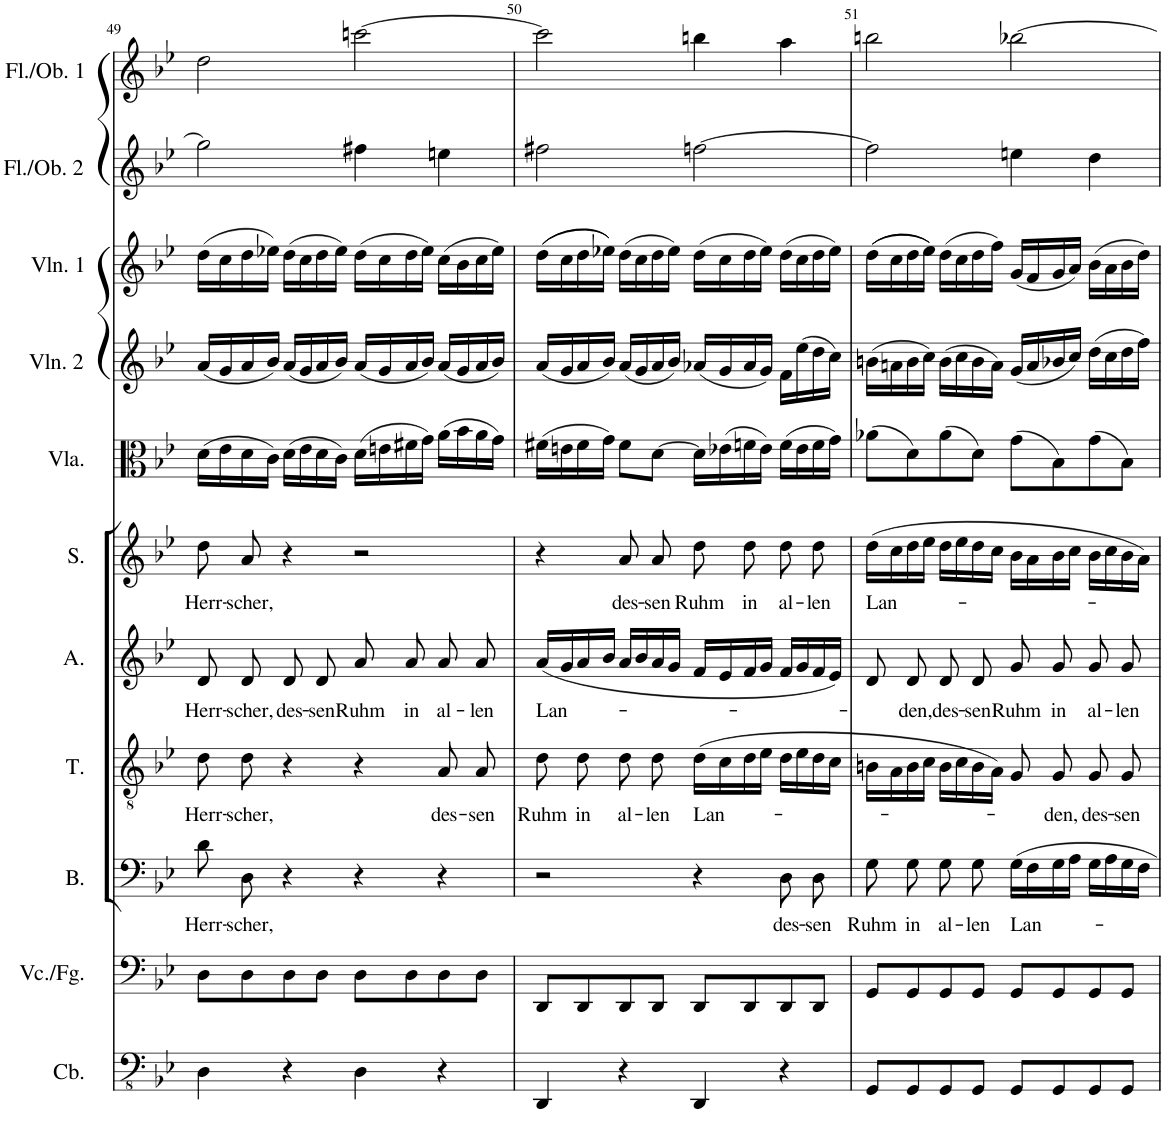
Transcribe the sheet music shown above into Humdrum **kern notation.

**kern	**kern	**kern	**text	**kern	**text	**kern	**text	**kern	**text	**kern	**kern	**kern	**kern	**kern
*part11	*part10	*part9	*part9	*part8	*part8	*part7	*part7	*part6	*part6	*part5	*part4	*part3	*part2	*part1
*staff11	*staff10	*staff9	*staff9	*staff8	*staff8	*staff7	*staff7	*staff6	*staff6	*staff5	*staff4	*staff3	*staff2	*staff1
*I"Contrabass	*I"Vcl./Fagotto	*I"Bass	*	*I"Tenor	*	*I"Alto	*	*I"Soprano	*	*I"Viola	*I"Violin 2	*I"Violin 1	*I"Fl./Ob. 2	*I"Fl./Ob. 1
*I'Cb.	*I'Vc./Fg.	*I'B.	*	*I'T.	*	*I'A.	*	*I'S.	*	*I'Vla.	*I'Vln. 2	*I'Vln. 1	*I'Fl./Ob. 2	*I'Fl./Ob. 1
!!LO:PB:g=z
*clefFv4	*clefF4	*clefF4	*	*clefGv2	*	*clefG2	*	*clefG2	*	*clefC3	*clefG2	*clefG2	*clefG2	*clefG2
*Trd7c12	*	*	*	*	*	*	*	*	*	*	*	*	*	*
*k[b-e-]	*k[b-e-]	*k[b-e-]	*	*k[b-e-]	*	*k[b-e-]	*	*k[b-e-]	*	*k[b-e-]	*k[b-e-]	*k[b-e-]	*k[b-e-]	*k[b-e-]
*M4/4	*M4/4	*M4/4	*	*M4/4	*	*M4/4	*	*M4/4	*	*M4/4	*M4/4	*M4/4	*M4/4	*M4/4
=49	=49	=49	=49	=49	=49	=49	=49	=49	=49	=49	=49	=49	=49	=49
!	!	!	!LO:LY:b	!	!LO:LY:b	!	!LO:LY:b	!	!LO:LY:b	!	!	!	!	!
4DD\	8D\L	8d\	Herr-	8d\	Herr-	8d/	Herr-	8dd\	Herr-	(16d\LL	(16a/LL	(16dd\LL	2gg\]	2dd\
.	.	.	.	.	.	.	.	.	.	16e-\	16g/	16cc\	.	.
!	!	!	!LO:LY:b	!	!LO:LY:b	!	!LO:LY:b	!	!LO:LY:b	!	!	!	!	!
.	8D\	8D'\	-scher,	8d'\	-scher,	8d'/	-scher,	8a'/	-scher,	16d\	16a/	16dd\	.	.
.	.	.	.	.	.	.	.	.	.	16c\JJ)	16b-/JJ)	16ee-X\JJ)	.	.
!	!	!	!	!	!	!	!LO:LY:b	!	!	!	!	!	!	!
4r	8D\	4r	.	4r	.	8d/	des-	4r	.	(16d\LL	(16a/LL	(16dd\LL	.	.
.	.	.	.	.	.	.	.	.	.	16e-\	16g/	16cc\	.	.
!	!	!	!	!	!	!	!LO:LY:b	!	!	!	!	!	!	!
.	8D\J	.	.	.	.	8d/	-sen	.	.	16d\	16a/	16dd\	.	.
.	.	.	.	.	.	.	.	.	.	16c\JJ)	16b-/JJ)	16ee-\JJ)	.	.
!	!	!	!	!	!	!	!LO:LY:b	!	!	!	!	!	!	!
4DD\	8D\L	4r	.	4r	.	8a/	Ruhm	2r	.	(16d\LL	(16a/LL	(16dd\LL	4ff#X\	[2cccn\
.	.	.	.	.	.	.	.	.	.	16en\	16g/	16cc\	.	.
!	!	!	!	!	!	!	!LO:LY:b	!	!	!	!	!	!	!
.	8D\	.	.	.	.	8a/	in	.	.	16f#X\	16a/	16dd\	.	.
.	.	.	.	.	.	.	.	.	.	16g\JJ)	16b-/JJ)	16ee-\JJ)	.	.
!	!	!	!	!	!LO:LY:b	!	!LO:LY:b	!	!	!	!	!	!	!
4r	8D\	4r	.	8A/	des-	8a/	al-	.	.	(16a\LL	(16a/LL	(16cc\LL	4een\	.
.	.	.	.	.	.	.	.	.	.	16b-\	16g/	16b-\	.	.
!	!	!	!	!	!LO:LY:b	!	!LO:LY:b	!	!	!	!	!	!	!
.	8D\J	.	.	8A/	-sen	8a/	-len	.	.	16a\	16a/	16cc\	.	.
.	.	.	.	.	.	.	.	.	.	16g\JJ)	16b-/JJ)	16ee-\JJ)	.	.
=50	=50	=50	=50	=50	=50	=50	=50	=50	=50	=50	=50	=50	=50	=50
!	!	!	!	!	!LO:LY:b	!	!LO:LY:b	!	!	!	!	!	!	!
4DDD/	8DD/L	2r	.	8d\	Ruhm	(16a/LL	Lan-	4r	.	(16f#X\LL	(16a/LL	((16dd\LL	2ff#X\	2ccc\]
.	.	.	.	.	.	16g/	.	.	.	16en\	16g/	16cc\	.	.
!	!	!	!	!	!LO:LY:b	!	!	!	!	!	!	!	!	!
.	8DD/	.	.	8d\	in	16a/	.	.	.	16f#\	16a/	16dd\	.	.
.	.	.	.	.	.	16b-/JJ	.	.	.	16g\JJ)	16b-/JJ)	16ee-X\JJ))	.	.
!	!	!	!	!	!LO:LY:b	!	!	!	!LO:LY:b	!	!	!	!	!
4r	8DD/	.	.	8d\	al-	16a/LL	.	8a/	des-	8f#\L	(16a/LL	(16dd\LL	.	.
.	.	.	.	.	.	16b-/	.	.	.	.	16g/	16cc\	.	.
!	!	!	!	!	!LO:LY:b	!	!	!	!LO:LY:b	!	!	!	!	!
.	8DD/J	.	.	8d\	-len	16a/	.	8a/	-sen	[8d\J	16a/	16dd\	.	.
.	.	.	.	.	.	16g/JJ	.	.	.	.	16b-/JJ)	16ee-\JJ)	.	.
!	!	!	!	!	!LO:LY:b	!	!	!	!LO:LY:b	!	!	!	!	!
4DDD/	8DD/L	4r	.	(16d\LL	Lan-	16f/LL	.	8dd\	Ruhm	16d\LL]	(16a-X/LL	(16dd\LL	[2ffn\	4bbn\
.	.	.	.	16c\	.	16e-/	.	.	.	(16e-X\	16g/	16cc\	.	.
!	!	!	!	!	!	!	!	!	!LO:LY:b	!	!	!	!	!
.	8DD/	.	.	16d\	.	16f/	.	8dd\	in	16fn\	16a-/	16dd\	.	.
.	.	.	.	16e-\JJ	.	16g/JJ	.	.	.	16e-\JJ)	16g/JJ)	16ee-\JJ)	.	.
!	!	!	!LO:LY:b	!	!	!	!	!	!LO:LY:b	!	!	!	!	!
4r	8DD/	8D\	des-	16d\LL	.	16f/LL	.	8dd\	al-	(16f\LL	16f\LL	(16dd\LL	.	4aa\
.	.	.	.	16e-\	.	16g/	.	.	.	16e-\	(16ee-\	16cc\	.	.
!	!	!	!LO:LY:b	!	!	!	!	!	!LO:LY:b	!	!	!	!	!
.	8DD/J	8D\	-sen	16d\	.	16f/	.	8dd\	-len	16f\	16dd\	16dd\	.	.
.	.	.	.	16c\JJ	.	16e-/JJ)	.	.	.	16g\JJ)	16cc\JJ)	16ee-\JJ)	.	.
=51	=51	=51	=51	=51	=51	=51	=51	=51	=51	=51	=51	=51	=51	=51
!	!	!	!LO:LY:b	!	!	!	!	!	!LO:LY:b	!	!	!	!	!
8GGG/L	8GG/L	8G\	Ruhm	16Bn\LL	.	8d/	.	(16dd\LL	Lan-	(8a-X\L	(16bn\LL	((16dd\LL	2ff\]	2bbn\
.	.	.	.	16A\	.	.	.	16cc\	.	.	16an\	16cc\	.	.
!	!	!	!LO:LY:b	!	!	!	!LO:LY:b	!	!	!	!	!	!	!
8GGG/	8GG/	8G\	in	16B\	.	8d/	-den,	16dd\	.	8d\)	16b\	16dd\	.	.
.	.	.	.	16c\JJ	.	.	.	16ee-\JJ	.	.	16cc\JJ)	16ee-\JJ))	.	.
!	!	!	!LO:LY:b	!	!	!	!LO:LY:b	!	!	!	!	!	!	!
8GGG/	8GG/	8G\	al-	16B\LL	.	8d/	des-	16dd\LL	.	(8a-\	(16b\LL	(16dd\LL	.	.
.	.	.	.	16c\	.	.	.	16ee-\	.	.	16cc\	16cc\	.	.
!	!	!	!LO:LY:b	!	!	!	!LO:LY:b	!	!	!	!	!	!	!
8GGG/J	8GG/J	8G\	-len	16B\	.	8d/	-sen	16dd\	.	8d\J)	16b\	16dd\	.	.
.	.	.	.	16A\JJ)	.	.	.	16cc\JJ	.	.	16a\JJ)	16ff\JJ)	.	.
!	!	!	!LO:LY:b	!	!	!	!LO:LY:b	!	!	!	!	!	!	!
8GGG/L	8GG/L	16G\LL	Lan-	8G/	.	8g/	Ruhm	16b-\LL	.	(8g\L	(16g/LL	(16g/LL	4een\	[2bb-X\
.	.	16F\	.	.	.	.	.	16a\	.	.	16a/	16f/	.	.
!	!	!	!	!	!LO:LY:b	!	!LO:LY:b	!	!	!	!	!	!	!
8GGG/	8GG/	16G\	.	8G/	den,	8g/	in	16b-\	.	8B-\)	16b-X/	16g/	.	.
.	.	16A\JJ	.	.	.	.	.	16cc\JJ	.	.	16cc/JJ)	16a/JJ)	.	.
!	!	!	!	!	!LO:LY:b	!	!LO:LY:b	!	!	!	!	!	!	!
8GGG/	8GG/	16G\LL	.	8G/	-des-	8g/	al-	16b-\LL	.	(8g\	(16dd\LL	(16b-\LL	4dd\	.
.	.	16A\	.	.	.	.	.	16cc\	.	.	16cc\	16a\	.	.
!	!	!	!	!	!LO:LY:b	!	!LO:LY:b	!	!	!	!	!	!	!
8GGG/J	8GG/J	16G\	.	8G/	-sen	8g/	-len	16b-\	.	8B-\J)	16dd\	16b-\	.	.
.	.	16F\JJ	.	.	.	.	.	16a\JJ)	.	.	16ff\JJ)	16dd\JJ)	.	.
=	=	=	=	=	=	=	=	=	=	=	=	=	=	=
*-	*-	*-	*-	*-	*-	*-	*-	*-	*-	*-	*-	*-	*-	*-
